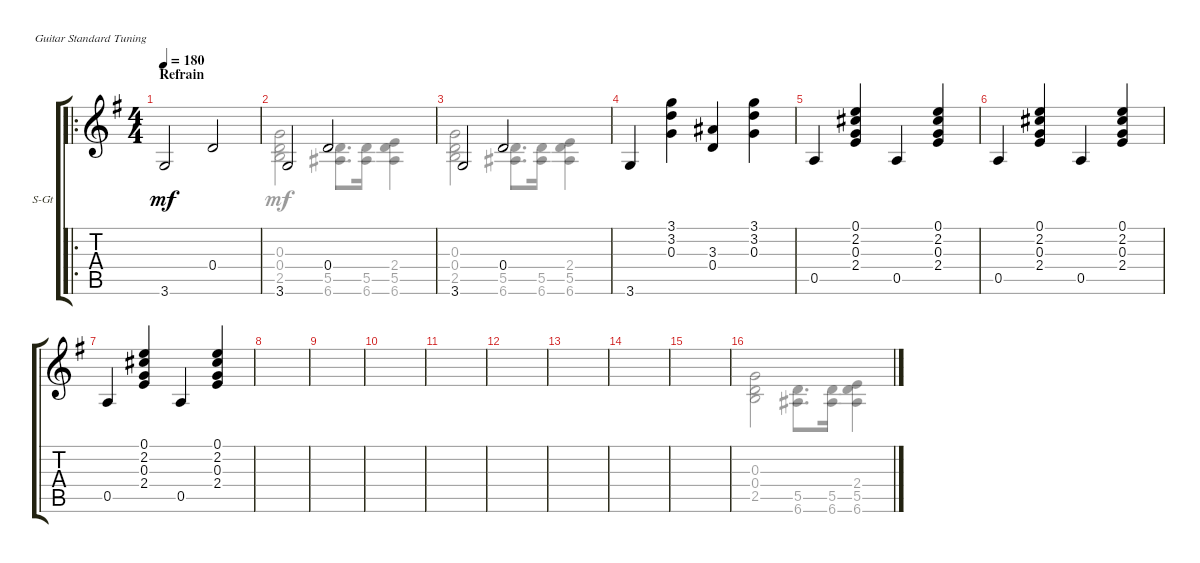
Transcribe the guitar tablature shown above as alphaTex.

\defaultSystemsLayout 4
\bracketExtendMode groupsimilarinstruments
\firstSystemTrackNameOrientation horizontal
\otherSystemsTrackNameOrientation horizontal
\track ("Steel Guitar" "S-Gt") {instrument acousticguitarsteel}
\staff {score tabs}
\tuning (E4 B3 G3 D3 A2 E2)
\voice
\ro
\ts (4 4)
\section ("" "Refrain")
\tempo 180
\clef g2
\scale
0.374359
\ks g
3.6.2{dy mf} 0.4.2 |
\scale
0.312821 3.6.2 0.4.2 |
\scale
0.333333 3.6.2 0.4.2 |
\scale
0.333333 3.6.4 (3.1 3.2 0.3).4 (3.3 0.4).4 (3.1 3.2 0.3).4 |
\scale
0.333333 0.5.4 (2.4 0.3 2.2 0.1).4 0.5.4 (2.4 0.3 2.2 0.1).4 |
\scale
0.333333 0.5.4 (2.4 0.3 2.2 0.1).4 0.5.4 (2.4 0.3 2.2 0.1).4 |
\scale
0.333333 0.5.4 (2.4 0.3 2.2 0.1).4 0.5.4 (2.4 0.3 2.2 0.1).4 |
\scale
0.333333 |
\scale
0.333333 |
\scale
0.333333 |
\scale
0.333333 |
\scale
0.333333 |
\scale
0.333333 |
\scale
0.333333 |
\scale
0.333333 |
\scale
0.333333
\voice
\clef g2
\ottava regular
\simile none
\scale
0.374359
\ks g
(0.3 0.4 2.5).2{dy mf} (5.5 6.6).8{d} (5.5 6.6).16 (5.5 6.6 2.4).4 |
\scale
0.312821 (0.3 0.4 2.5).2 (5.5 6.6).8{d} (5.5 6.6).16 (5.5 6.6 2.4).4 |
\scale
0.333333 (0.3 0.4 2.5).2 (5.5 6.6).8{d} (5.5 6.6).16 (5.5 6.6 2.4).4 |
\scale
0.333333 |
\scale
0.333333 |
\scale
0.333333 |
\scale
0.333333 |
\scale
0.333333 |
\scale
0.333333 |
\scale
0.333333 |
\scale
0.333333 |
\scale
0.333333 |
\scale
0.333333 |
\scale
0.333333 |
\scale
0.333333 |
\scale
0.333333
